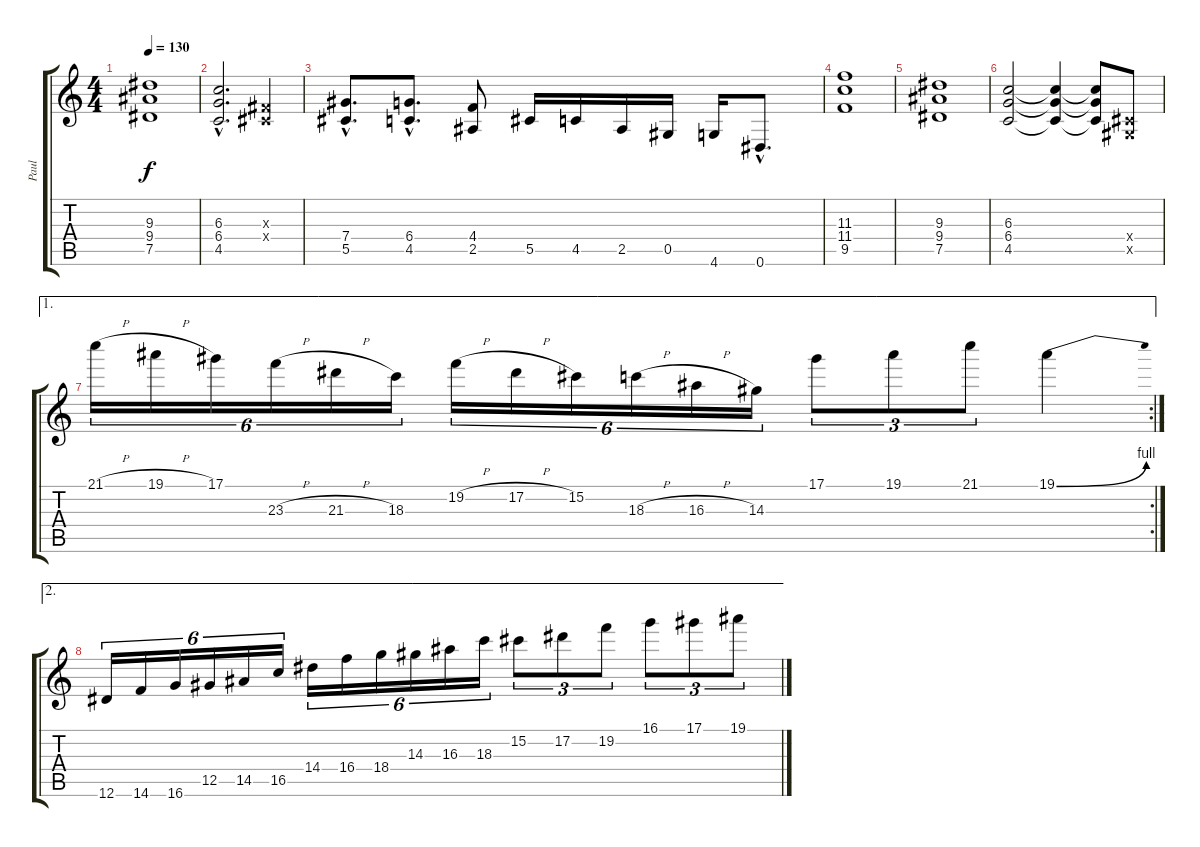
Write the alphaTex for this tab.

\track ("Paul" "Paul") {instrument distortionguitar}
\staff {score tabs}
\tuning (Eb4 Bb3 Gb3 Db3 Ab2 Eb2) {hide}
\ts (4 4)
\tempo 130
\clef g2
\ks c
(9.3 9.4 7.5).1{dy f} |
(6.3{hac} 6.4{hac} 4.5{hac}).2{d} (0.3{x} 0.4{x}).4 |
(7.4{hac} 5.5{hac}).8{d} (6.4{hac} 4.5{hac}).8{d} (4.4 2.5).8 5.5.16 4.5.16 2.5.16 0.5.16 4.6.16 0.6{hac}.8{d} |
(11.3 11.4 9.5).1 |
(9.3 9.4 7.5).1 |
(6.3 6.4 4.5).2 (6.3{t} 6.4{t} 4.5{t}).4 (6.3{t} 6.4{t} 4.5{t}).8 (0.4{x} 0.5{x}).8 |
\ae 1
\rc 2
21.1{h}.16{tu (6 4)} 19.1{h}.16{tu (6 4)} 17.1.16{tu (6 4)} 23.3{h}.16{tu (6 4)} 21.3{h}.16{tu (6 4)} 18.3.16{tu (6 4)} 19.2{h}.16{tu (6 4)} 17.2{h}.16{tu (6 4)} 15.2.16{tu (6 4)} 18.3{h}.16{tu (6 4)} 16.3{h}.16{tu (6 4)} 14.3.16{tu (6 4)} 17.1.8{tu (3 2)} 19.1.8{tu (3 2)} 21.1.8{tu (3 2)} 19.1{be (bend 0 0 60 4)}.4 |
\ae 2
12.6.16{tu (6 4)} 14.6.16{tu (6 4)} 16.6.16{tu (6 4)} 12.5.16{tu (6 4)} 14.5.16{tu (6 4)} 16.5.16{tu (6 4)} 14.4.16{tu (6 4)} 16.4.16{tu (6 4)} 18.4.16{tu (6 4)} 14.3.16{tu (6 4)} 16.3.16{tu (6 4)} 18.3.16{tu (6 4)} 15.2.8{tu (3 2)} 17.2.8{tu (3 2)} 19.2.8{tu (3 2)} 16.1.8{tu (3 2)} 17.1.8{tu (3 2)} 19.1.8{tu (3 2)}
